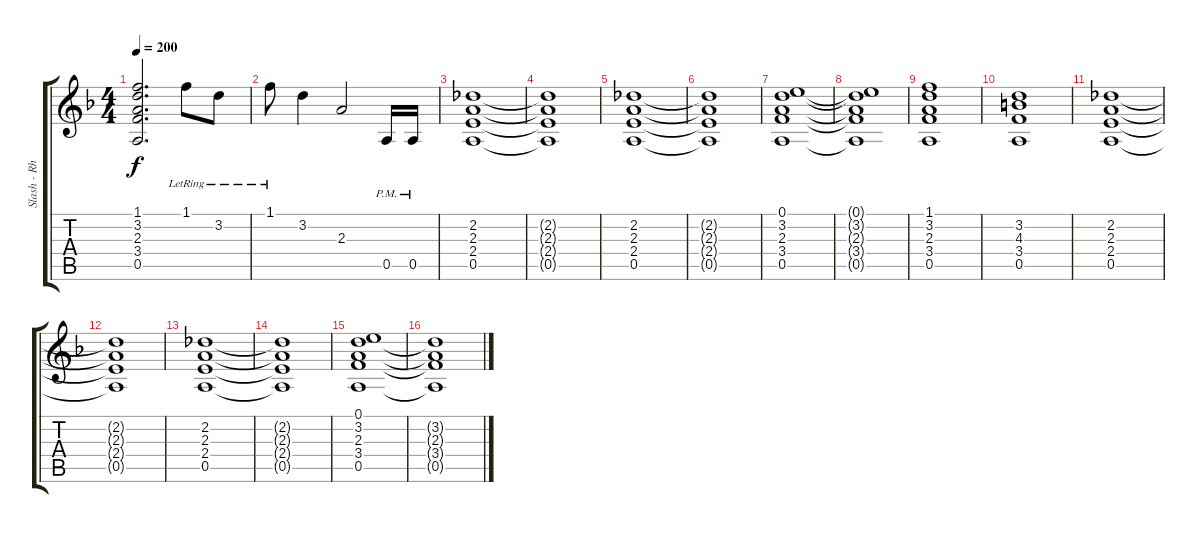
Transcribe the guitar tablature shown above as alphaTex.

\track ("Slash - Rhythm Guitar" "Slash - Rh") {instrument distortionguitar}
\staff {score tabs}
\tuning (E4 B3 G3 D3 A2 E2) {hide}
\ts (4 4)
\tempo 200
\clef g2
\ks dminor
(1.1 3.2 2.3 3.4 0.5).2{d dy f} 1.1{lr}.8 3.2{lr}.8 |
1.1{lr}.8 3.2.4 2.3.2 0.5{pm}.16 0.5{pm}.16 |
(2.2 2.3 2.4 0.5).1 |
(2.2{t} 2.3{t} 2.4{t} 0.5{t}).1 |
(2.2 2.3 2.4 0.5).1 |
(2.2{t} 2.3{t} 2.4{t} 0.5{t}).1 |
(0.1 3.2 2.3 3.4 0.5).1 |
(0.1{t} 3.2{t} 2.3{t} 3.4{t} 0.5{t}).1 |
(1.1 3.2 2.3 3.4 0.5).1 |
(3.2 4.3 3.4 0.5).1 |
(2.2 2.3 2.4 0.5).1 |
(2.2{t} 2.3{t} 2.4{t} 0.5{t}).1 |
(2.2 2.3 2.4 0.5).1 |
(2.2{t} 2.3{t} 2.4{t} 0.5{t}).1 |
(0.1 3.2 2.3 3.4 0.5).1 |
(3.2{t} 2.3{t} 3.4{t} 0.5{t}).1
